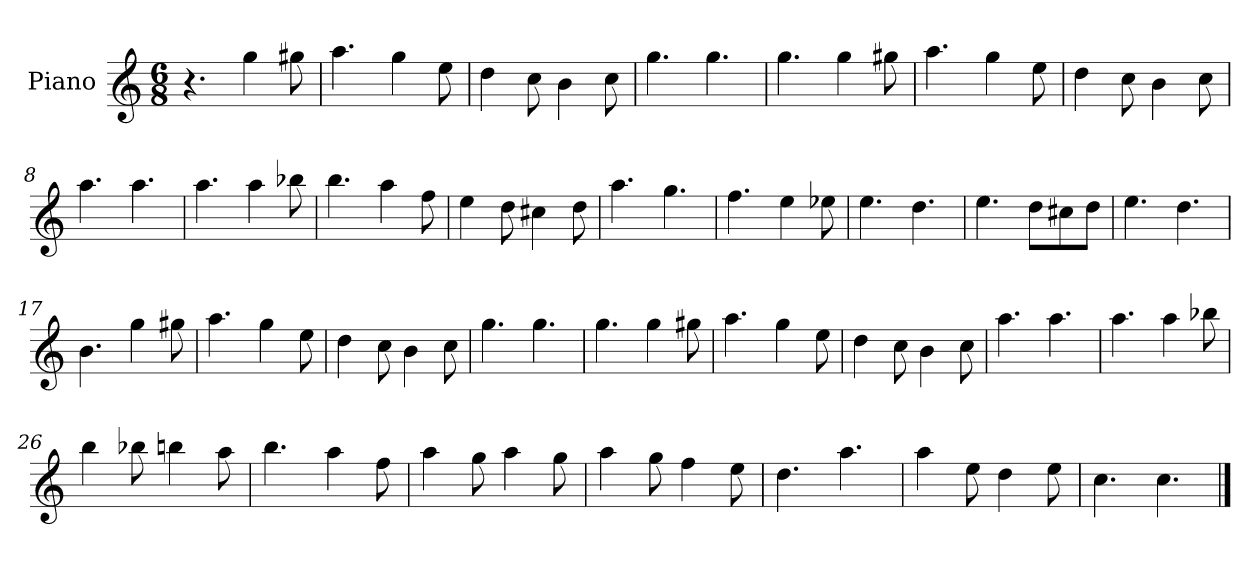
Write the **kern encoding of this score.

**kern
*part1
*staff1
*I"Piano
*I'Pno
*clefG2
*k[]
*M6/8
=1
4.r
4gg\
8gg#X\
=2
4.aa\
4gg\
8ee\
=3
4dd\
8cc\
4b\
8cc\
=4
4.gg\
4.gg\
=5
4.gg\
4gg\
8gg#X\
=6
4.aa\
4gg\
8ee\
=7
4dd\
8cc\
4b\
8cc\
=8
4.aa\
4.aa\
=9
4.aa\
4aa\
8bb-X\
=10
4.bb\
4aa\
8ff\
=11
4ee\
8dd\
4cc#X\
8dd\
=12
4.aa\
4.gg\
=13
4.ff\
4ee\
8ee-X\
=14
4.ee\
4.dd\
=15
4.ee\
8dd\L
8cc#X\
8dd\J
=16
4.ee\
4.dd\
=17
4.b\
4gg\
8gg#X\
=18
4.aa\
4gg\
8ee\
=19
4dd\
8cc\
4b\
8cc\
=20
4.gg\
4.gg\
=21
4.gg\
4gg\
8gg#X\
=22
4.aa\
4gg\
8ee\
=23
4dd\
8cc\
4b\
8cc\
=24
4.aa\
4.aa\
=25
4.aa\
4aa\
8bb-X\
=26
4bb\
8bb-X\
4bbn\
8aa\
=27
4.bb\
4aa\
8ff\
=28
4aa\
8gg\
4aa\
8gg\
=29
4aa\
8gg\
4ff\
8ee\
=30
4.dd\
4.aa\
=31
4aa\
8ee\
4dd\
8ee\
=32
4.cc\
4.cc\
==
*-
